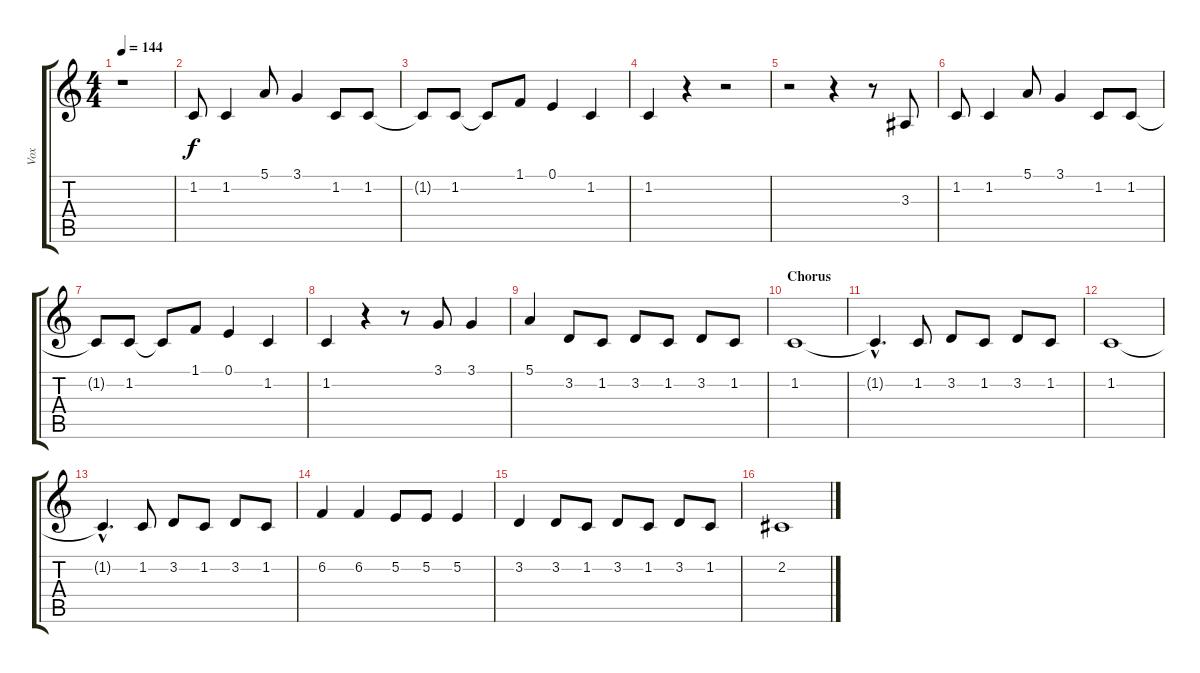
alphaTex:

\track ("Vox" "Vox") {instrument bassoon}
\staff {score tabs}
\tuning (E4 B3 G3 D3 A2 E2) {hide}
\ts (4 4)
\tempo 144
\clef g2
\ks c
r.1{dy f} |
1.2.8 1.2.4 5.1.8 3.1.4 1.2.8 1.2.8 |
1.2{t}.8 1.2.8 1.2{t}.8 1.1.8 0.1.4 1.2.4 |
1.2.4 r.4 r.2 |
r.2 r.4 r.8 3.3.8 |
1.2.8 1.2.4 5.1.8 3.1.4 1.2.8 1.2.8 |
1.2{t}.8 1.2.8 1.2{t}.8 1.1.8 0.1.4 1.2.4 |
1.2.4 r.4 r.8 3.1.8 3.1.4 |
5.1.4 3.2.8 1.2.8 3.2.8 1.2.8 3.2.8 1.2.8 |
\section ("" "Chorus")
1.2.1 |
1.2{hac t}.4{d} 1.2.8 3.2.8 1.2.8 3.2.8 1.2.8 |
1.2.1 |
1.2{hac t}.4{d} 1.2.8 3.2.8 1.2.8 3.2.8 1.2.8 |
6.2.4 6.2.4 5.2.8 5.2.8 5.2.4 |
3.2.4 3.2.8 1.2.8 3.2.8 1.2.8 3.2.8 1.2.8 |
2.2.1
